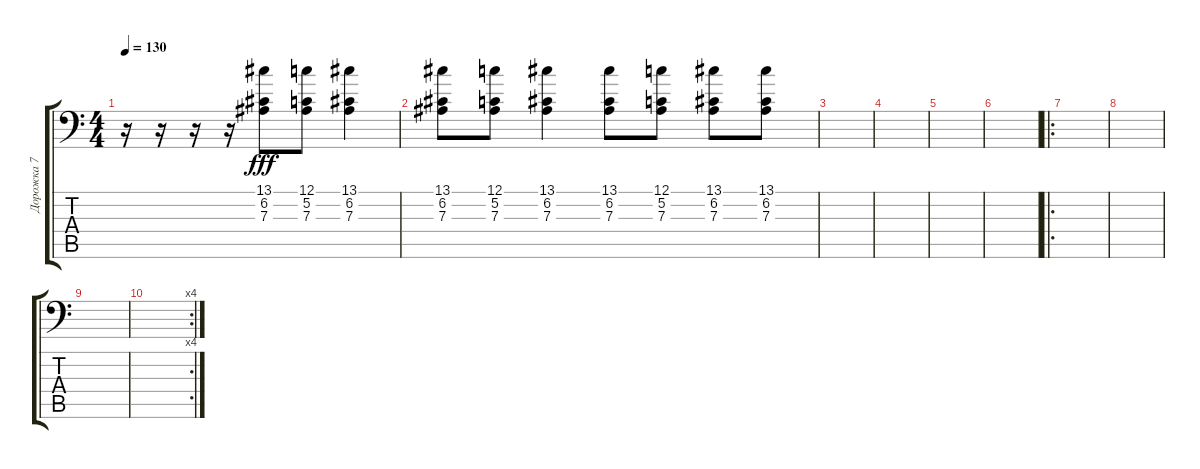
\track ("Дорожка 7" "Дорожка 7") {instrument stringensemble1}
\staff {score tabs}
\tuning (C4 G3 Eb3 Bb2 F2 Bb1) {hide}
\ts (4 4)
\tempo 130
\clef f4
\ks c
r.16{dy fff beam merge} r.16{beam merge} r.16{beam merge} r.16 (13.1 6.2 7.3).8 (12.1 5.2 7.3).8 (13.1 6.2 7.3).4 |
(13.1 6.2 7.3).8 (12.1 5.2 7.3).8 (13.1 6.2 7.3).4 (13.1 6.2 7.3).8 (12.1 5.2 7.3).8 (13.1 6.2 7.3).8 (13.1 6.2 7.3).8 |
|
|
|
|
\ro
|
|
|
\rc 4
